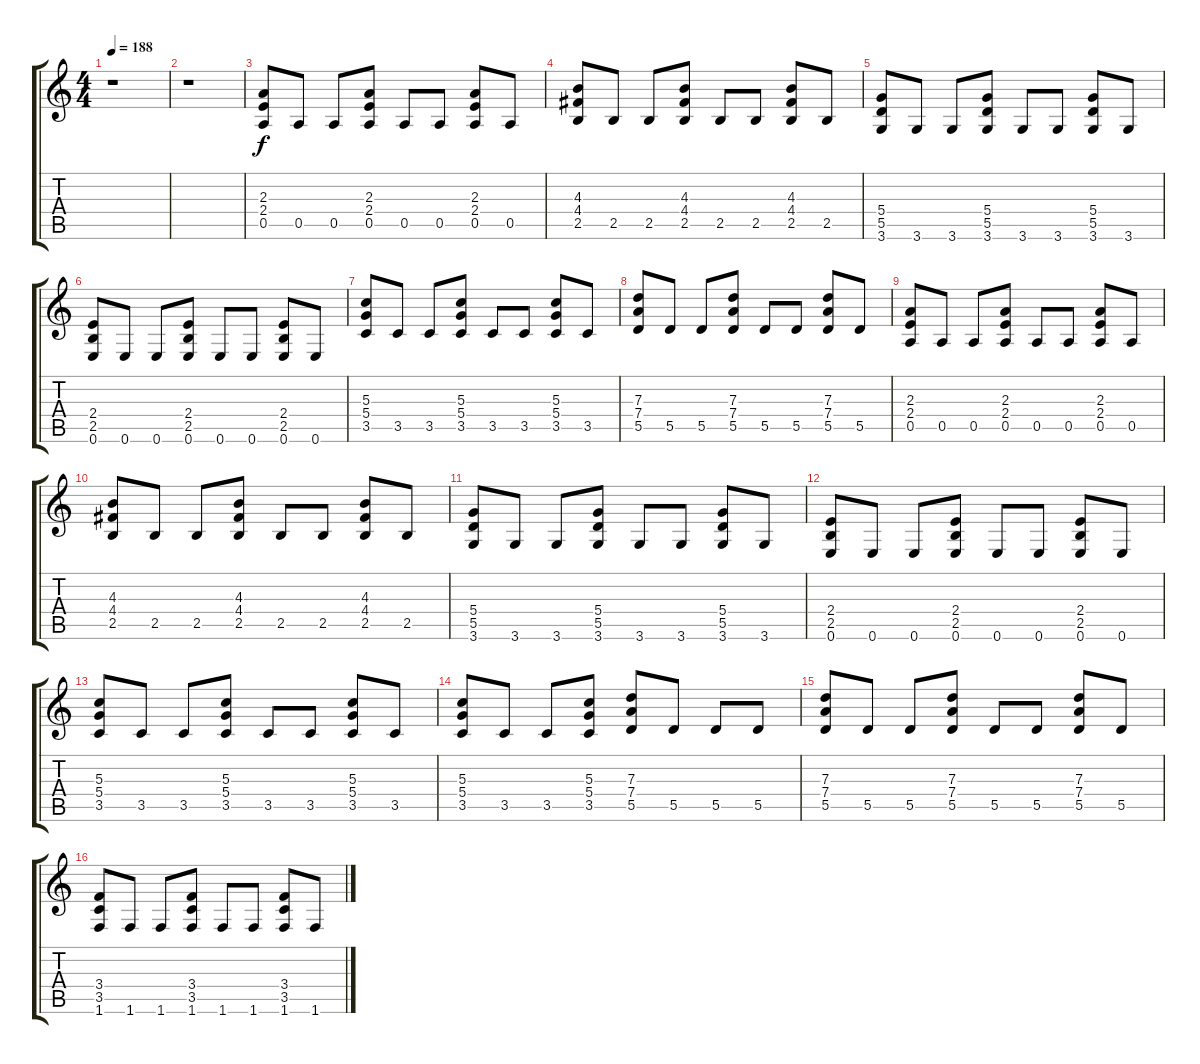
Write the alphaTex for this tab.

\track "" {instrument distortionguitar}
\staff {score tabs}
\tuning (E4 B3 G3 D3 A2 E2) {hide}
\ts (4 4)
\tempo 188
\clef g2
\ks c
r.1{dy f instrument distortionguitar} |
r.1 |
(2.3 2.4 0.5).8 0.5.8 0.5.8 (2.3 2.4 0.5).8 0.5.8 0.5.8 (2.3 2.4 0.5).8 0.5.8 |
(4.3 4.4 2.5).8 2.5.8 2.5.8 (4.3 4.4 2.5).8 2.5.8 2.5.8 (4.3 4.4 2.5).8 2.5.8 |
(5.4 5.5 3.6).8 3.6.8 3.6.8 (5.4 5.5 3.6).8 3.6.8 3.6.8 (5.4 5.5 3.6).8 3.6.8 |
(2.4 2.5 0.6).8 0.6.8 0.6.8 (2.4 2.5 0.6).8 0.6.8 0.6.8 (2.4 2.5 0.6).8 0.6.8 |
(5.3 5.4 3.5).8 3.5.8 3.5.8 (5.3 5.4 3.5).8 3.5.8 3.5.8 (5.3 5.4 3.5).8 3.5.8 |
(7.3 7.4 5.5).8 5.5.8 5.5.8 (7.3 7.4 5.5).8 5.5.8 5.5.8 (7.3 7.4 5.5).8 5.5.8 |
(2.3 2.4 0.5).8 0.5.8 0.5.8 (2.3 2.4 0.5).8 0.5.8 0.5.8 (2.3 2.4 0.5).8 0.5.8 |
(4.3 4.4 2.5).8 2.5.8 2.5.8 (4.3 4.4 2.5).8 2.5.8 2.5.8 (4.3 4.4 2.5).8 2.5.8 |
(5.4 5.5 3.6).8 3.6.8 3.6.8 (5.4 5.5 3.6).8 3.6.8 3.6.8 (5.4 5.5 3.6).8 3.6.8 |
(2.4 2.5 0.6).8 0.6.8 0.6.8 (2.4 2.5 0.6).8 0.6.8 0.6.8 (2.4 2.5 0.6).8 0.6.8 |
(5.3 5.4 3.5).8 3.5.8 3.5.8 (5.3 5.4 3.5).8 3.5.8 3.5.8 (5.3 5.4 3.5).8 3.5.8 |
(5.3 5.4 3.5).8 3.5.8 3.5.8 (5.3 5.4 3.5).8 (7.3 7.4 5.5).8 5.5.8 5.5.8 5.5.8 |
(7.3 7.4 5.5).8 5.5.8 5.5.8 (7.3 7.4 5.5).8 5.5.8 5.5.8 (7.3 7.4 5.5).8 5.5.8 |
(3.4 3.5 1.6).8 1.6.8 1.6.8 (3.4 3.5 1.6).8 1.6.8 1.6.8 (3.4 3.5 1.6).8 1.6.8
